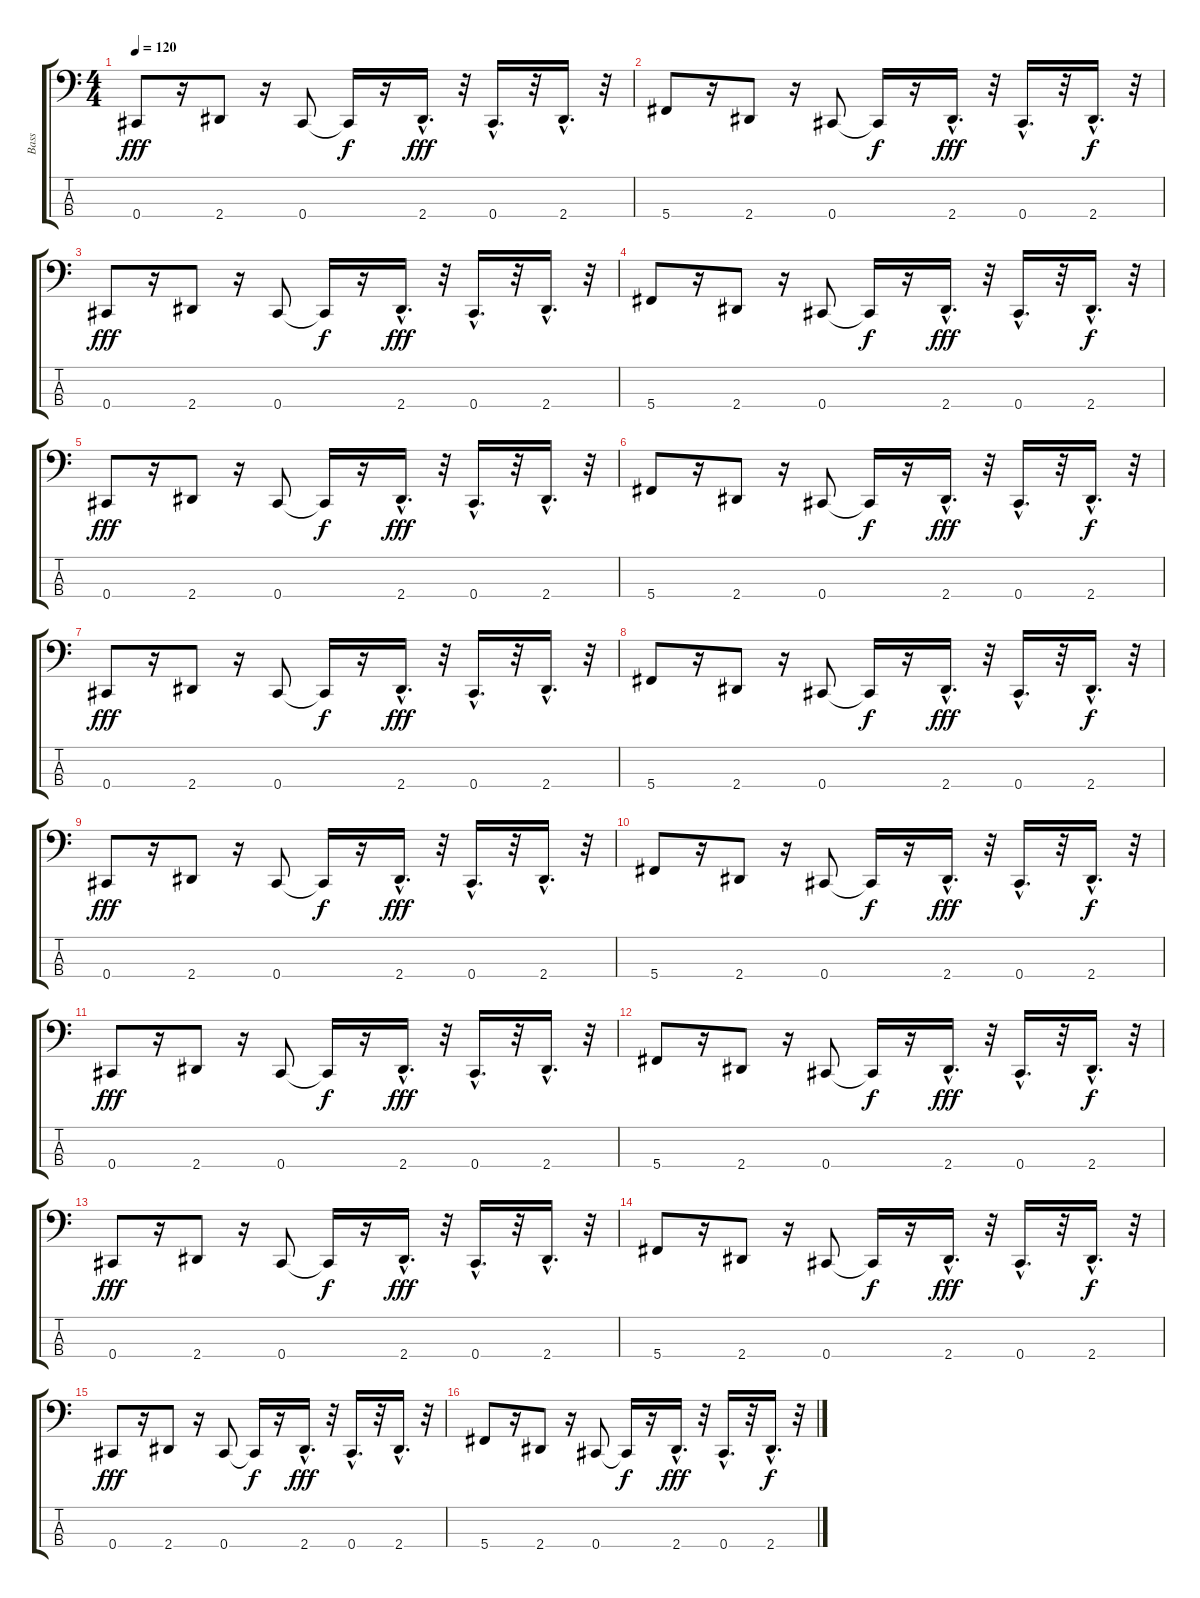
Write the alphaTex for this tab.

\track ("Bass" "Bass") {instrument electricbassfinger}
\staff {score tabs}
\tuning (G2 D2 A1 Db1) {hide}
\ts (4 4)
\tempo 120
\clef f4
\ks c
0.4.8{dy fff} r.16 2.4.8 r.16 0.4.8 0.4{t}.16{dy f} r.16 2.4{hac}.16{d dy fff} r.32 0.4{hac}.16{d} r.32 2.4{hac}.16{d} r.32 |
5.4.8 r.16 2.4.8 r.16 0.4.8 0.4{t}.16{dy f} r.16 2.4{hac}.16{d dy fff} r.32 0.4{hac}.16{d} r.32 2.4{hac}.16{d dy f} r.32 |
0.4.8{dy fff} r.16 2.4.8 r.16 0.4.8 0.4{t}.16{dy f} r.16 2.4{hac}.16{d dy fff} r.32 0.4{hac}.16{d} r.32 2.4{hac}.16{d} r.32 |
5.4.8 r.16 2.4.8 r.16 0.4.8 0.4{t}.16{dy f} r.16 2.4{hac}.16{d dy fff} r.32 0.4{hac}.16{d} r.32 2.4{hac}.16{d dy f} r.32 |
0.4.8{dy fff} r.16 2.4.8 r.16 0.4.8 0.4{t}.16{dy f} r.16 2.4{hac}.16{d dy fff} r.32 0.4{hac}.16{d} r.32 2.4{hac}.16{d} r.32 |
5.4.8 r.16 2.4.8 r.16 0.4.8 0.4{t}.16{dy f} r.16 2.4{hac}.16{d dy fff} r.32 0.4{hac}.16{d} r.32 2.4{hac}.16{d dy f} r.32 |
0.4.8{dy fff} r.16 2.4.8 r.16 0.4.8 0.4{t}.16{dy f} r.16 2.4{hac}.16{d dy fff} r.32 0.4{hac}.16{d} r.32 2.4{hac}.16{d} r.32 |
5.4.8 r.16 2.4.8 r.16 0.4.8 0.4{t}.16{dy f} r.16 2.4{hac}.16{d dy fff} r.32 0.4{hac}.16{d} r.32 2.4{hac}.16{d dy f} r.32 |
0.4.8{dy fff} r.16 2.4.8 r.16 0.4.8 0.4{t}.16{dy f} r.16 2.4{hac}.16{d dy fff} r.32 0.4{hac}.16{d} r.32 2.4{hac}.16{d} r.32 |
5.4.8 r.16 2.4.8 r.16 0.4.8 0.4{t}.16{dy f} r.16 2.4{hac}.16{d dy fff} r.32 0.4{hac}.16{d} r.32 2.4{hac}.16{d dy f} r.32 |
0.4.8{dy fff} r.16 2.4.8 r.16 0.4.8 0.4{t}.16{dy f} r.16 2.4{hac}.16{d dy fff} r.32 0.4{hac}.16{d} r.32 2.4{hac}.16{d} r.32 |
5.4.8 r.16 2.4.8 r.16 0.4.8 0.4{t}.16{dy f} r.16 2.4{hac}.16{d dy fff} r.32 0.4{hac}.16{d} r.32 2.4{hac}.16{d dy f} r.32 |
0.4.8{dy fff} r.16 2.4.8 r.16 0.4.8 0.4{t}.16{dy f} r.16 2.4{hac}.16{d dy fff} r.32 0.4{hac}.16{d} r.32 2.4{hac}.16{d} r.32 |
5.4.8 r.16 2.4.8 r.16 0.4.8 0.4{t}.16{dy f} r.16 2.4{hac}.16{d dy fff} r.32 0.4{hac}.16{d} r.32 2.4{hac}.16{d dy f} r.32 |
0.4.8{dy fff} r.16 2.4.8 r.16 0.4.8 0.4{t}.16{dy f} r.16 2.4{hac}.16{d dy fff} r.32 0.4{hac}.16{d} r.32 2.4{hac}.16{d} r.32 |
5.4.8 r.16 2.4.8 r.16 0.4.8 0.4{t}.16{dy f} r.16 2.4{hac}.16{d dy fff} r.32 0.4{hac}.16{d} r.32 2.4{hac}.16{d dy f} r.32
